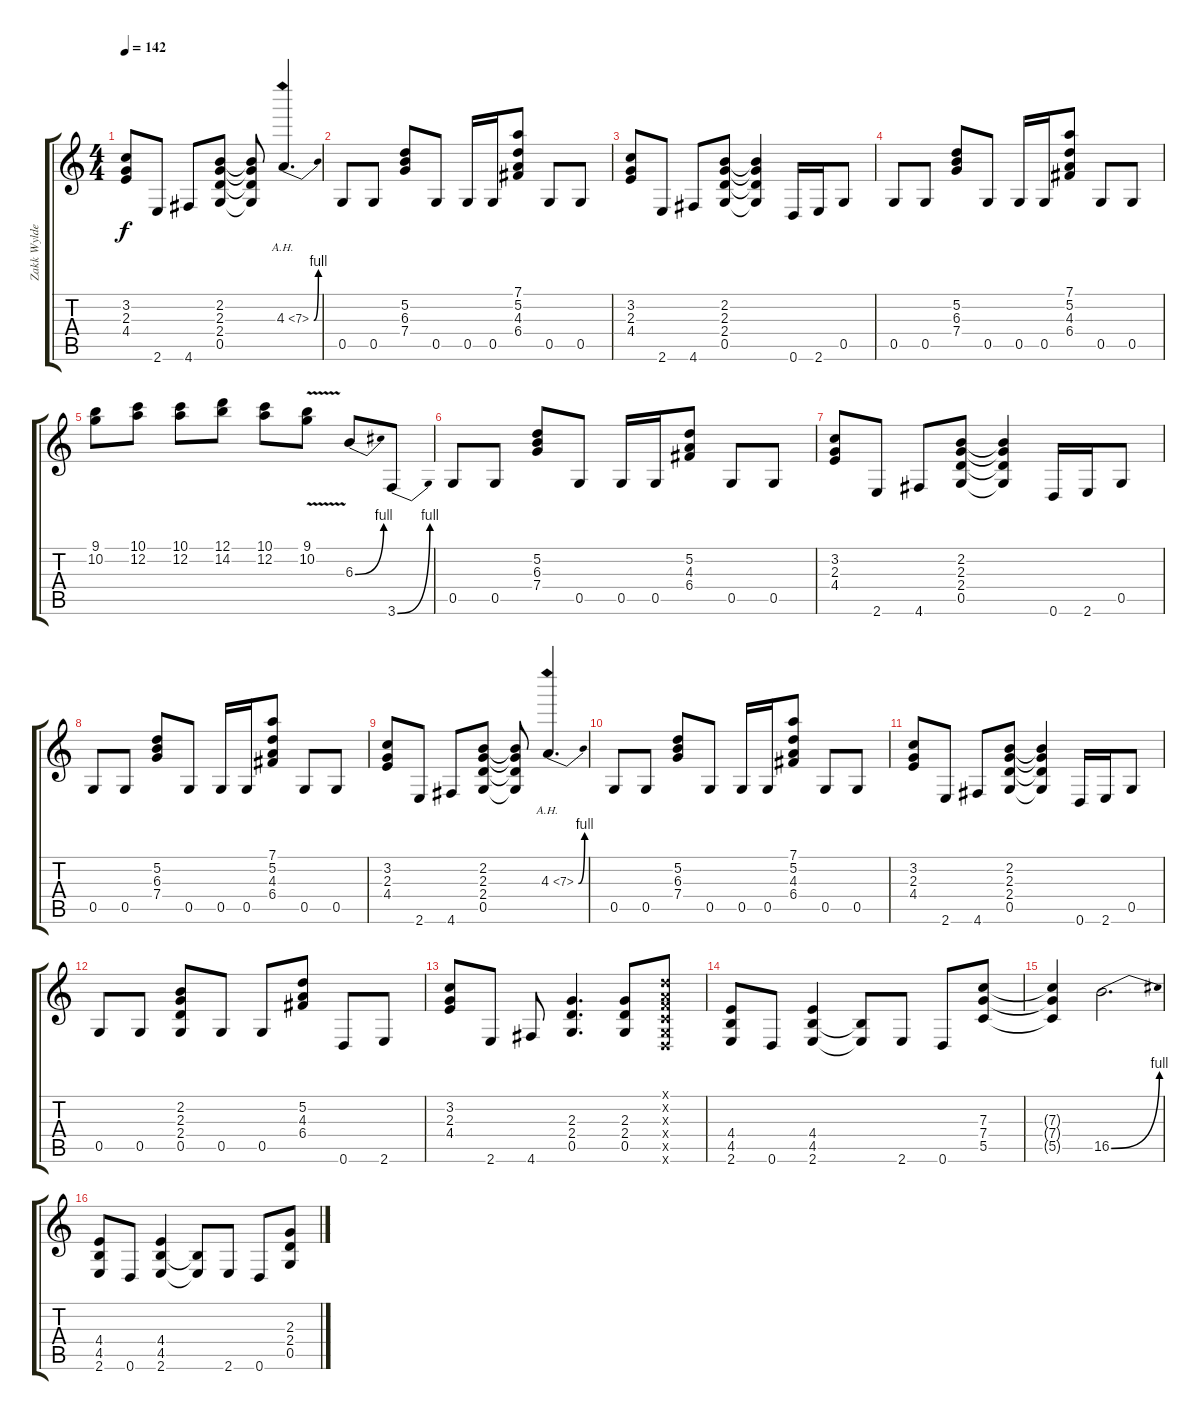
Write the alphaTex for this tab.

\track ("Zakk Wylde" "Zakk Wylde") {instrument distortionguitar}
\staff {score tabs}
\tuning (D4 A3 F3 C3 G2 D2) {hide}
\ts (4 4)
\tempo 142
\clef g2
\ks c
(3.2 2.3 4.4).8{dy f} 2.6.8 4.6.8 (2.2 2.3 2.4 0.5).8 (2.2{t} 2.3{t} 2.4{t} 0.5{t}).8 4.3{be (bend 0 0 60 4) ah 3}.4{d} |
0.5.8 0.5.8 (5.2 6.3 7.4).8 0.5.8 0.5.16 0.5.16 (7.1 5.2 4.3 6.4).8 0.5.8 0.5.8 |
(3.2 2.3 4.4).8 2.6.8 4.6.8 (2.2 2.3 2.4 0.5).8 (2.2{t} 2.3{t} 2.4{t} 0.5{t}).4 0.6.16 2.6.16 0.5.8 |
0.5.8 0.5.8 (5.2 6.3 7.4).8 0.5.8 0.5.16 0.5.16 (7.1 5.2 4.3 6.4).8 0.5.8 0.5.8 |
(9.1 10.2).8 (10.1 12.2).8 (10.1 12.2).8 (12.1 14.2).8 (10.1 12.2).8 (9.1{v} 10.2{v}).8 6.3{be (bend 0 0 60 4)}.8 3.6{be (bend 0 0 60 4)}.8 |
0.5.8 0.5.8 (5.2 6.3 7.4).8 0.5.8 0.5.16 0.5.16 (5.2 4.3 6.4).8 0.5.8 0.5.8 |
(3.2 2.3 4.4).8 2.6.8 4.6.8 (2.2 2.3 2.4 0.5).8 (2.2{t} 2.3{t} 2.4{t} 0.5{t}).4 0.6.16 2.6.16 0.5.8 |
0.5.8 0.5.8 (5.2 6.3 7.4).8 0.5.8 0.5.16 0.5.16 (7.1 5.2 4.3 6.4).8 0.5.8 0.5.8 |
(3.2 2.3 4.4).8 2.6.8 4.6.8 (2.2 2.3 2.4 0.5).8 (2.2{t} 2.3{t} 2.4{t} 0.5{t}).8 4.3{be (bend 0 0 60 4) ah 3}.4{d} |
0.5.8 0.5.8 (5.2 6.3 7.4).8 0.5.8 0.5.16 0.5.16 (7.1 5.2 4.3 6.4).8 0.5.8 0.5.8 |
(3.2 2.3 4.4).8 2.6.8 4.6.8 (2.2 2.3 2.4 0.5).8 (2.2{t} 2.3{t} 2.4{t} 0.5{t}).4 0.6.16 2.6.16 0.5.8 |
0.5.8 0.5.8 (2.2 2.3 2.4 0.5).8 0.5.8 0.5.8 (5.2 4.3 6.4).8 0.6.8 2.6.8 |
(3.2 2.3 4.4).8 2.6.8 4.6.8 (2.3 2.4 0.5).4{d} (2.3 2.4 0.5).8 (0.1{x} 0.2{x} 0.3{x} 0.4{x} 0.5{x} 0.6{x}).8 |
(4.4 4.5 2.6).8 0.6.8 (4.4 4.5 2.6).4 (4.5{t} 2.6{t}).8 2.6.8 0.6.8 (7.3 7.4 5.5).8 |
(7.3{t} 7.4{t} 5.5{t}).4 16.5{be (bend 0 0 60 4)}.2{d} |
(4.4 4.5 2.6).8 0.6.8 (4.4 4.5 2.6).4 (4.5{t} 2.6{t}).8 2.6.8 0.6.8 (2.3 2.4 0.5).8
